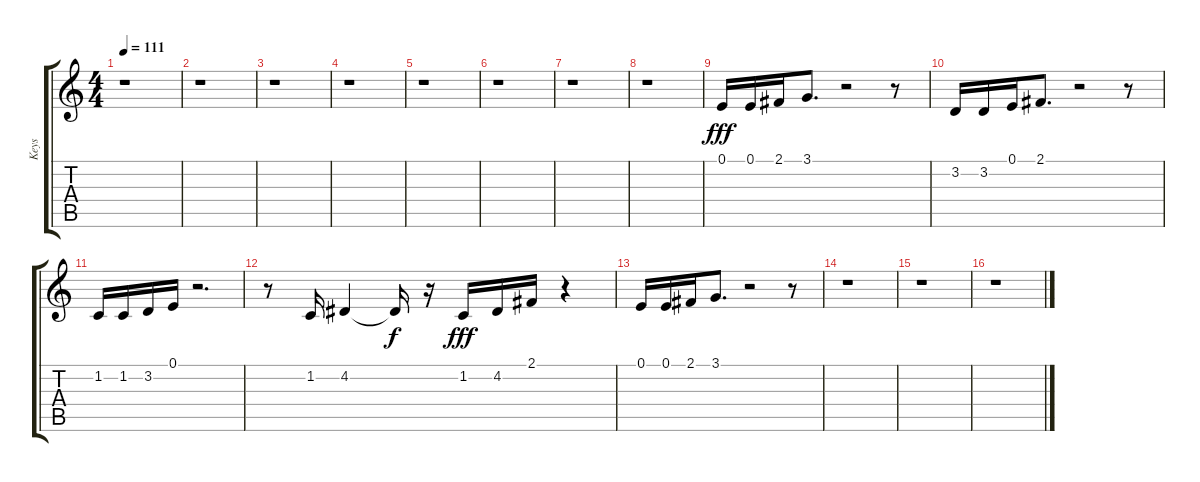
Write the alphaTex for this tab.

\track ("Keys" "Keys") {instrument pizzicatostrings}
\staff {score tabs}
\tuning (E4 B3 G3 D3 A2 E2) {hide}
\ts (4 4)
\tempo 111
\clef g2
\ks c
r.1{dy f} |
r.1 |
r.1 |
r.1 |
r.1 |
r.1 |
r.1 |
r.1 |
0.1.16{dy fff volume 15 instrument pizzicatostrings} 0.1.16 2.1.16 3.1.8{d} r.2 r.8 |
3.2.16{volume 15 instrument pizzicatostrings} 3.2.16 0.1.16 2.1.8{d} r.2 r.8 |
1.2.16{volume 15 instrument pizzicatostrings} 1.2.16 3.2.16 0.1.16 r.2{d} |
r.8 1.2.16{volume 15 instrument pizzicatostrings} 4.2.4 4.2{t}.16{dy f} r.16 1.2.16{dy fff} 4.2.16 2.1.16 r.4 |
0.1.16{volume 15 instrument pizzicatostrings} 0.1.16 2.1.16 3.1.8{d} r.2 r.8 |
r.1 |
r.1 |
r.1
